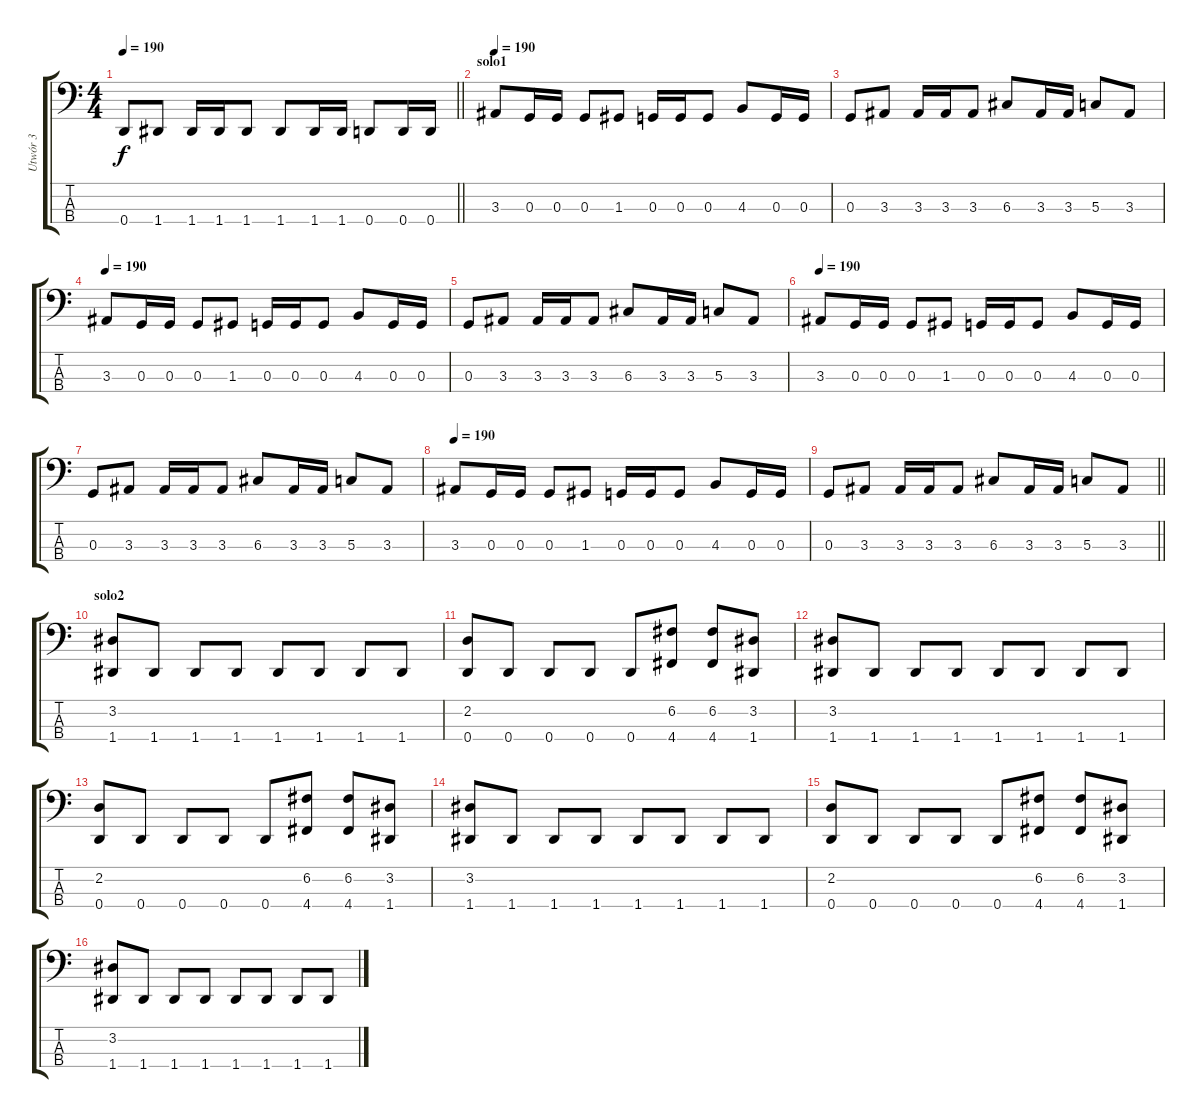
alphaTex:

\track ("Utwór 3" "Utwór 3") {instrument electricbassfinger}
\staff {score tabs}
\tuning (F2 C2 G1 D1) {hide}
\ts (4 4)
\tempo 190
\clef f4
\barLineRight lightlight
\ks c
0.4.8{dy f} 1.4.8 1.4.16 1.4.16 1.4.8 1.4.8 1.4.16 1.4.16 0.4.8 0.4.16 0.4.16 |
\section ("" "solo1")
\tempo 190
3.3.8 0.3.16 0.3.16 0.3.8 1.3.8 0.3.16 0.3.16 0.3.8 4.3.8 0.3.16 0.3.16 |
0.3.8 3.3.8 3.3.16 3.3.16 3.3.8 6.3.8 3.3.16 3.3.16 5.3.8 3.3.8 |
\tempo 190
3.3.8 0.3.16 0.3.16 0.3.8 1.3.8 0.3.16 0.3.16 0.3.8 4.3.8 0.3.16 0.3.16 |
0.3.8 3.3.8 3.3.16 3.3.16 3.3.8 6.3.8 3.3.16 3.3.16 5.3.8 3.3.8 |
\tempo 190
3.3.8 0.3.16 0.3.16 0.3.8 1.3.8 0.3.16 0.3.16 0.3.8 4.3.8 0.3.16 0.3.16 |
0.3.8 3.3.8 3.3.16 3.3.16 3.3.8 6.3.8 3.3.16 3.3.16 5.3.8 3.3.8 |
\tempo 190
3.3.8 0.3.16 0.3.16 0.3.8 1.3.8 0.3.16 0.3.16 0.3.8 4.3.8 0.3.16 0.3.16 |
\barLineRight lightlight
0.3.8 3.3.8 3.3.16 3.3.16 3.3.8 6.3.8 3.3.16 3.3.16 5.3.8 3.3.8 |
\section ("" "solo2")
(3.2 1.4).8 1.4.8 1.4.8 1.4.8 1.4.8 1.4.8 1.4.8 1.4.8 |
(2.2 0.4).8 0.4.8 0.4.8 0.4.8 0.4.8 (6.2 4.4).8 (6.2 4.4).8 (3.2 1.4).8 |
(3.2 1.4).8 1.4.8 1.4.8 1.4.8 1.4.8 1.4.8 1.4.8 1.4.8 |
(2.2 0.4).8 0.4.8 0.4.8 0.4.8 0.4.8 (6.2 4.4).8 (6.2 4.4).8 (3.2 1.4).8 |
(3.2 1.4).8 1.4.8 1.4.8 1.4.8 1.4.8 1.4.8 1.4.8 1.4.8 |
(2.2 0.4).8 0.4.8 0.4.8 0.4.8 0.4.8 (6.2 4.4).8 (6.2 4.4).8 (3.2 1.4).8 |
(3.2 1.4).8 1.4.8 1.4.8 1.4.8 1.4.8 1.4.8 1.4.8 1.4.8
